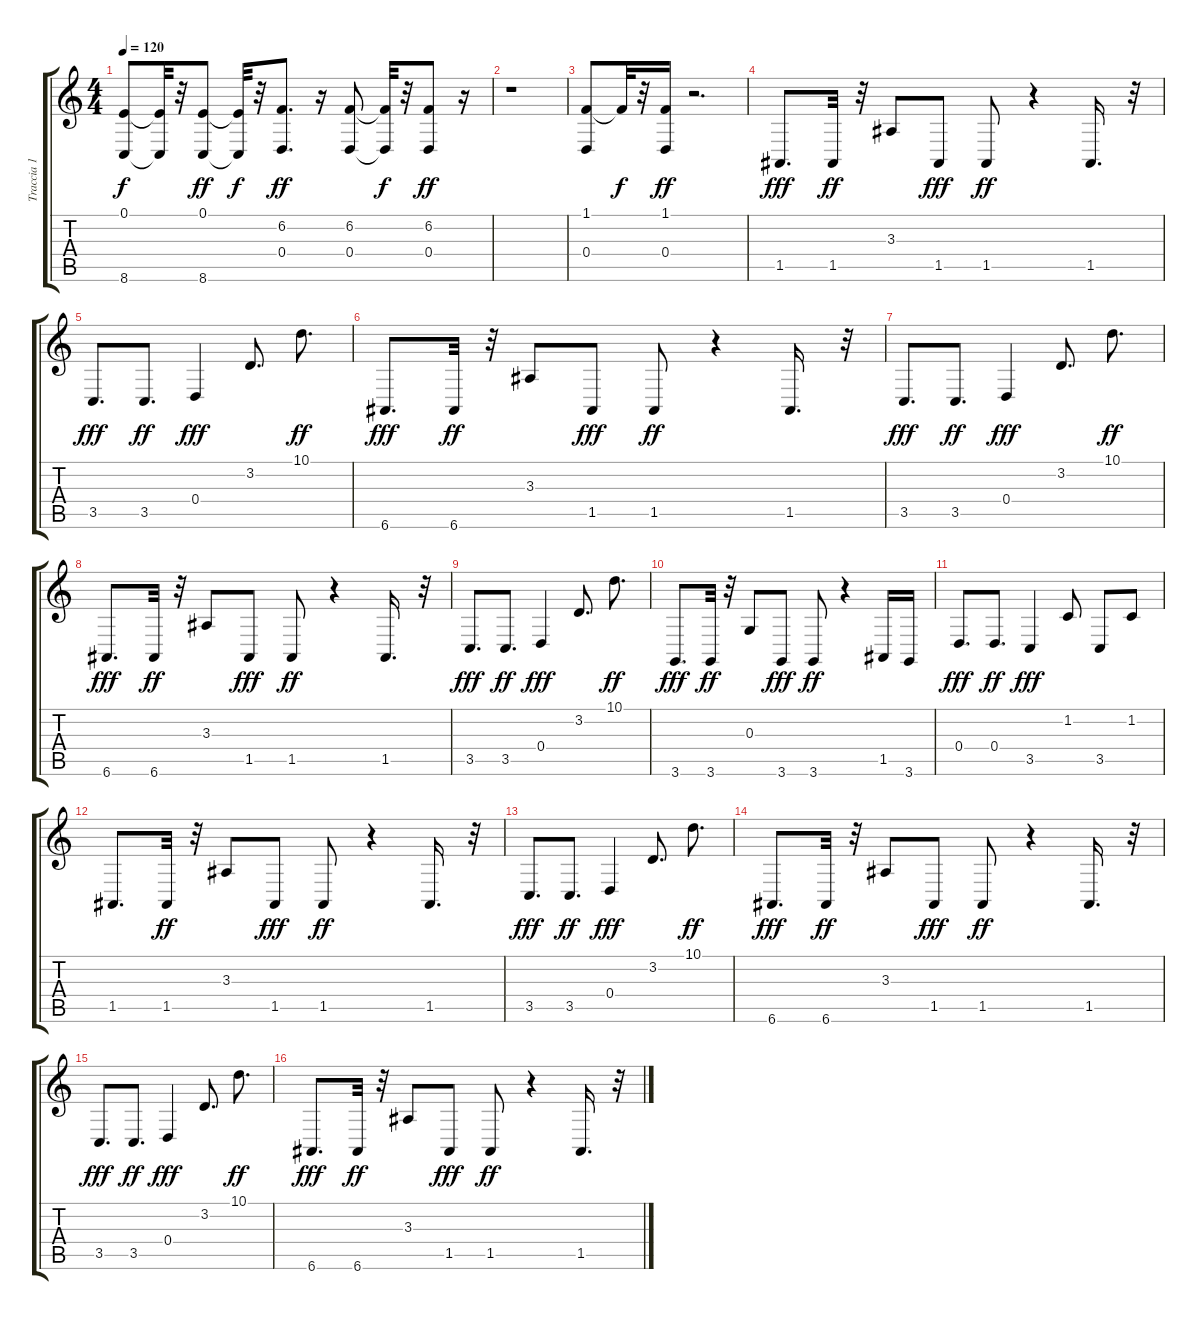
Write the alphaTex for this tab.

\track ("Traccia 1" "Traccia 1") {instrument lead1square}
\staff {score tabs}
\tuning (E4 B3 G3 D3 A2 E2) {hide}
\ts (4 4)
\tempo 120
\clef g2
\ks c
(0.1 8.6).8{dy f} (0.1{t} 8.6{t}).32 r.32 (0.1 8.6).8{dy ff} (0.1{t} 8.6{t}).32{dy f} r.32 (6.2 0.4).8{d dy ff} r.16 (6.2 0.4).8 (6.2{t} 0.4{t}).32{dy f} r.32 (6.2 0.4).8{dy ff} r.16 |
r.1 |
(1.1 0.4).8 1.1{t}.32{dy f} r.32 (1.1 0.4).16{dy ff} r.2{d} |
1.5.8{d dy fff} 1.5.32{dy ff} r.32 3.3.8 1.5.8{dy fff} 1.5.8{dy ff} r.4 1.5.16{d} r.32 |
3.5.8{d dy fff} 3.5.8{d dy ff} 0.4.4{dy fff} 3.2.8{d} 10.1.8{d dy ff} |
6.6.8{d dy fff} 6.6.32{dy ff} r.32 3.3.8 1.5.8{dy fff} 1.5.8{dy ff} r.4 1.5.16{d} r.32 |
3.5.8{d dy fff} 3.5.8{d dy ff} 0.4.4{dy fff} 3.2.8{d} 10.1.8{d dy ff} |
6.6.8{d dy fff} 6.6.32{dy ff} r.32 3.3.8 1.5.8{dy fff} 1.5.8{dy ff} r.4 1.5.16{d} r.32 |
3.5.8{d dy fff} 3.5.8{d dy ff} 0.4.4{dy fff} 3.2.8{d} 10.1.8{d dy ff} |
3.6.8{d dy fff} 3.6.32{dy ff} r.32 0.3.8 3.6.8{dy fff} 3.6.8{dy ff} r.4 1.5.16 3.6.16 |
0.4.8{d dy fff} 0.4.8{d dy ff} 3.5.4{dy fff} 1.2.8 3.5.8 1.2.8 |
1.5.8{d} 1.5.32{dy ff} r.32 3.3.8 1.5.8{dy fff} 1.5.8{dy ff} r.4 1.5.16{d} r.32 |
3.5.8{d dy fff} 3.5.8{d dy ff} 0.4.4{dy fff} 3.2.8{d} 10.1.8{d dy ff} |
6.6.8{d dy fff} 6.6.32{dy ff} r.32 3.3.8 1.5.8{dy fff} 1.5.8{dy ff} r.4 1.5.16{d} r.32 |
3.5.8{d dy fff} 3.5.8{d dy ff} 0.4.4{dy fff} 3.2.8{d} 10.1.8{d dy ff} |
6.6.8{d dy fff} 6.6.32{dy ff} r.32 3.3.8 1.5.8{dy fff} 1.5.8{dy ff} r.4 1.5.16{d} r.32
